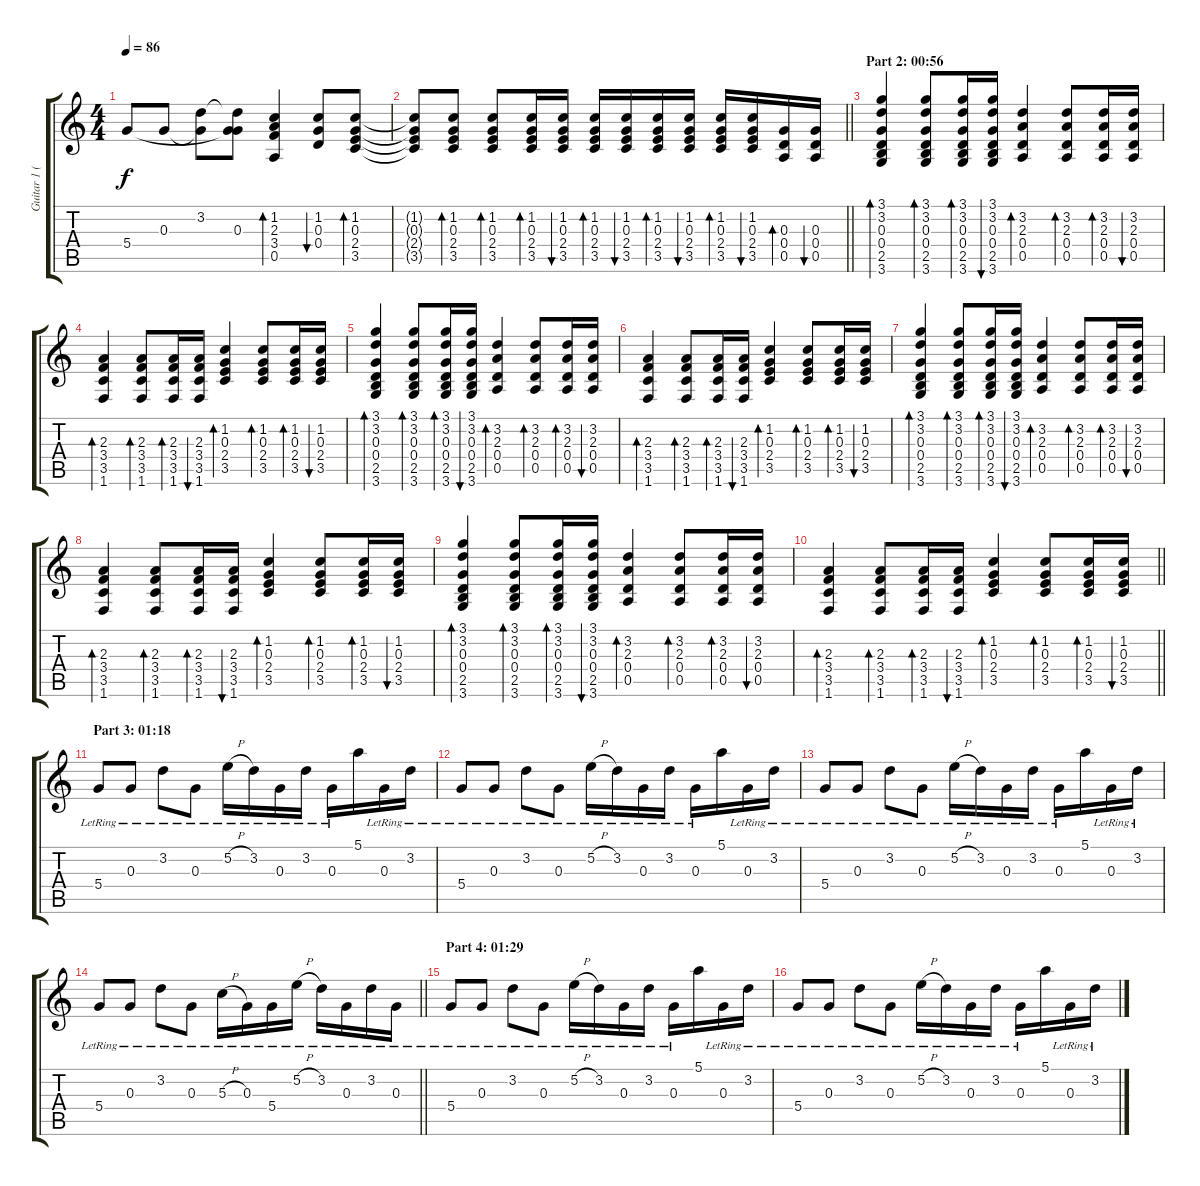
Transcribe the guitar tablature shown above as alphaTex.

\track ("Guitar 1 (Distortion)" "Guitar 1 (") {instrument distortionguitar}
\staff {score tabs}
\tuning (E4 B3 G3 D3 A2 E2) {hide}
\ts (4 4)
\tempo 86
\clef g2
\ks c
5.4.8{dy f} 0.3.8 (3.2 0.3{t}).8 (3.2{t} 0.3 5.4{t}).8 (1.2 2.3 3.4 0.5).4{bd 30} (1.2 0.3 0.4).8{bu 60} (1.2 0.3 2.4 3.5).8{bd 30} |
\barLineRight lightlight
(1.2{t} 0.3{t} 2.4{t} 3.5{t}).8 (1.2 0.3 2.4 3.5).8{bd 30} (1.2 0.3 2.4 3.5).8{bd 30} (1.2 0.3 2.4 3.5).16{bd 30} (1.2 0.3 2.4 3.5).16{bu 30} (1.2 0.3 2.4 3.5).16{bd 30} (1.2 0.3 2.4 3.5).16{bu 30} (1.2 0.3 2.4 3.5).16{bd 30} (1.2 0.3 2.4 3.5).16{bu 30} (1.2 0.3 2.4 3.5).16{bd 30} (1.2 0.3 2.4 3.5).16{bu 30} (0.3 0.4 0.5).16{bd 30} (0.3 0.4 0.5).16{bu 30} |
\section ("" "Part 2: 00:56")
(3.1 3.2 0.3 0.4 2.5 3.6).4{bd 30} (3.1 3.2 0.3 0.4 2.5 3.6).8{bd 30} (3.1 3.2 0.3 0.4 2.5 3.6).16{bd 30} (3.1 3.2 0.3 0.4 2.5 3.6).16{bu 30} (3.2 2.3 0.4 0.5).4{bd 30} (3.2 2.3 0.4 0.5).8{bd 30} (3.2 2.3 0.4 0.5).16{bd 30} (3.2 2.3 0.4 0.5).16{bu 30} |
(2.3 3.4 3.5 1.6).4{bd 30} (2.3 3.4 3.5 1.6).8{bd 30} (2.3 3.4 3.5 1.6).16{bd 30} (2.3 3.4 3.5 1.6).16{bu 30} (1.2 0.3 2.4 3.5).4{bd 30} (1.2 0.3 2.4 3.5).8{bd 30} (1.2 0.3 2.4 3.5).16{bd 30} (1.2 0.3 2.4 3.5).16{bu 30} |
(3.1 3.2 0.3 0.4 2.5 3.6).4{bd 30} (3.1 3.2 0.3 0.4 2.5 3.6).8{bd 30} (3.1 3.2 0.3 0.4 2.5 3.6).16{bd 30} (3.1 3.2 0.3 0.4 2.5 3.6).16{bu 30} (3.2 2.3 0.4 0.5).4{bd 30} (3.2 2.3 0.4 0.5).8{bd 30} (3.2 2.3 0.4 0.5).16{bd 30} (3.2 2.3 0.4 0.5).16{bu 30} |
(2.3 3.4 3.5 1.6).4{bd 30} (2.3 3.4 3.5 1.6).8{bd 30} (2.3 3.4 3.5 1.6).16{bd 30} (2.3 3.4 3.5 1.6).16{bu 30} (1.2 0.3 2.4 3.5).4{bd 30} (1.2 0.3 2.4 3.5).8{bd 30} (1.2 0.3 2.4 3.5).16{bd 30} (1.2 0.3 2.4 3.5).16{bu 30} |
(3.1 3.2 0.3 0.4 2.5 3.6).4{bd 30} (3.1 3.2 0.3 0.4 2.5 3.6).8{bd 30} (3.1 3.2 0.3 0.4 2.5 3.6).16{bd 30} (3.1 3.2 0.3 0.4 2.5 3.6).16{bu 30} (3.2 2.3 0.4 0.5).4{bd 30} (3.2 2.3 0.4 0.5).8{bd 30} (3.2 2.3 0.4 0.5).16{bd 30} (3.2 2.3 0.4 0.5).16{bu 30} |
(2.3 3.4 3.5 1.6).4{bd 30} (2.3 3.4 3.5 1.6).8{bd 30} (2.3 3.4 3.5 1.6).16{bd 30} (2.3 3.4 3.5 1.6).16{bu 30} (1.2 0.3 2.4 3.5).4{bd 30} (1.2 0.3 2.4 3.5).8{bd 30} (1.2 0.3 2.4 3.5).16{bd 30} (1.2 0.3 2.4 3.5).16{bu 30} |
(3.1 3.2 0.3 0.4 2.5 3.6).4{bd 30} (3.1 3.2 0.3 0.4 2.5 3.6).8{bd 30} (3.1 3.2 0.3 0.4 2.5 3.6).16{bd 30} (3.1 3.2 0.3 0.4 2.5 3.6).16{bu 30} (3.2 2.3 0.4 0.5).4{bd 30} (3.2 2.3 0.4 0.5).8{bd 30} (3.2 2.3 0.4 0.5).16{bd 30} (3.2 2.3 0.4 0.5).16{bu 30} |
\barLineRight lightlight
(2.3 3.4 3.5 1.6).4{bd 30} (2.3 3.4 3.5 1.6).8{bd 30} (2.3 3.4 3.5 1.6).16{bd 30} (2.3 3.4 3.5 1.6).16{bu 30} (1.2 0.3 2.4 3.5).4{bd 30} (1.2 0.3 2.4 3.5).8{bd 30} (1.2 0.3 2.4 3.5).16{bd 30} (1.2 0.3 2.4 3.5).16{bu 30} |
\section ("" "Part 3: 01:18")
5.4{lr}.8 0.3{lr}.8 3.2{lr}.8 0.3{lr}.8 5.2{h lr}.16 3.2{lr}.16 0.3{lr}.16 3.2{lr}.16 0.3{lr}.16 5.1.16 0.3{lr}.16 3.2{lr}.16 |
5.4{lr}.8 0.3{lr}.8 3.2{lr}.8 0.3{lr}.8 5.2{h lr}.16 3.2{lr}.16 0.3{lr}.16 3.2{lr}.16 0.3{lr}.16 5.1.16 0.3{lr}.16 3.2{lr}.16 |
5.4{lr}.8 0.3{lr}.8 3.2{lr}.8 0.3{lr}.8 5.2{h lr}.16 3.2{lr}.16 0.3{lr}.16 3.2{lr}.16 0.3{lr}.16 5.1.16 0.3{lr}.16 3.2{lr}.16 |
\barLineRight lightlight
5.4{lr}.8 0.3{lr}.8 3.2{lr}.8 0.3{lr}.8 5.3{h lr}.16 0.3{lr}.16 5.4{lr}.16 5.2{h lr}.16 3.2{lr}.16 0.3{lr}.16 3.2{lr}.16 0.3{lr}.16 |
\section ("" "Part 4: 01:29")
5.4{lr}.8 0.3{lr}.8 3.2{lr}.8 0.3{lr}.8 5.2{h lr}.16 3.2{lr}.16 0.3{lr}.16 3.2{lr}.16 0.3{lr}.16 5.1.16 0.3{lr}.16 3.2{lr}.16 |
5.4{lr}.8 0.3{lr}.8 3.2{lr}.8 0.3{lr}.8 5.2{h lr}.16 3.2{lr}.16 0.3{lr}.16 3.2{lr}.16 0.3{lr}.16 5.1.16 0.3{lr}.16 3.2{lr}.16
